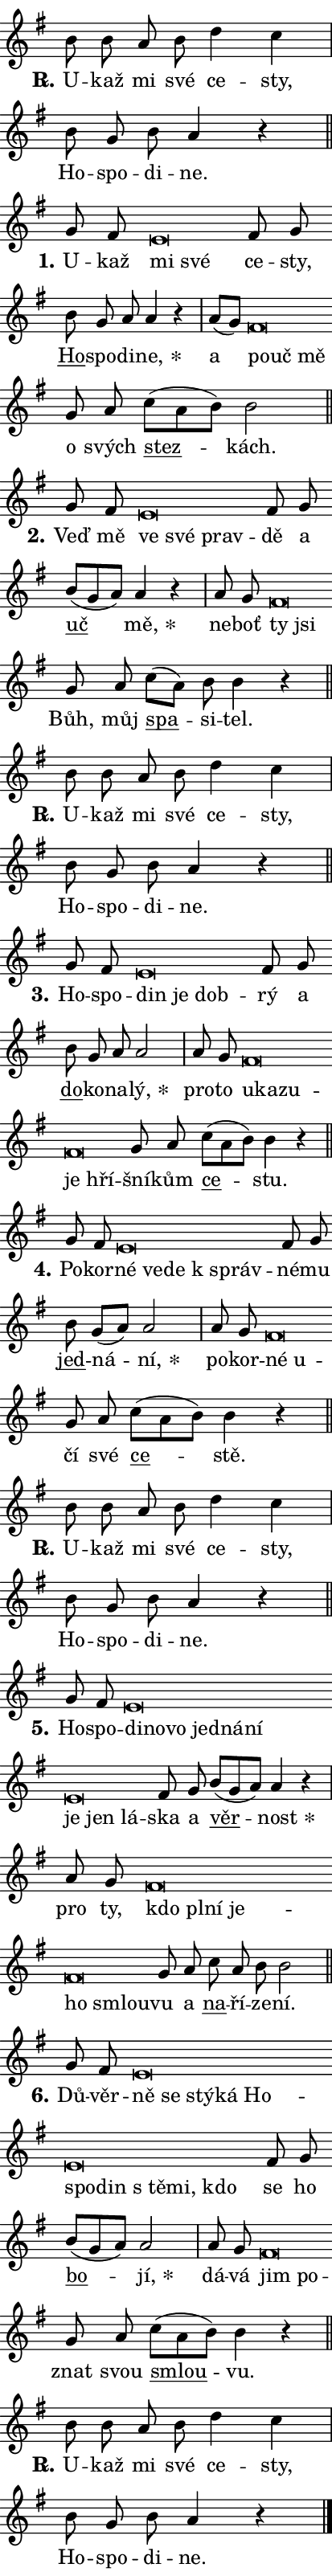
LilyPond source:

\version "2.24.0"
\header { tagline = "" }
\paper {
  indent = 0\cm
  top-margin = 0\cm
  right-margin = 0\cm
  bottom-margin = 0\cm
  left-margin = 0\cm
  paper-width = 7\cm
  page-breaking = #ly:one-page-breaking
  system-system-spacing.basic-distance = #11
  score-system-spacing.basic-distance = #11
  ragged-last = ##f
}


%% Author: Thomas Morley
%% https://lists.gnu.org/archive/html/lilypond-user/2020-05/msg00002.html
#(define (line-position grob)
"Returns position of @var[grob} in current system:
   @code{'start}, if at first time-step
   @code{'end}, if at last time-step
   @code{'middle} otherwise
"
  (let* ((col (ly:item-get-column grob))
         (ln (ly:grob-object col 'left-neighbor))
         (rn (ly:grob-object col 'right-neighbor))
         (col-to-check-left (if (ly:grob? ln) ln col))
         (col-to-check-right (if (ly:grob? rn) rn col))
         (break-dir-left
           (and
             (ly:grob-property col-to-check-left 'non-musical #f)
             (ly:item-break-dir col-to-check-left)))
         (break-dir-right
           (and
             (ly:grob-property col-to-check-right 'non-musical #f)
             (ly:item-break-dir col-to-check-right))))
        (cond ((eqv? 1 break-dir-left) 'start)
              ((eqv? -1 break-dir-right) 'end)
              (else 'middle))))

#(define (tranparent-at-line-position vctor)
  (lambda (grob)
  "Relying on @code{line-position} select the relevant enry from @var{vctor}.
Used to determine transparency,"
    (case (line-position grob)
      ((end) (not (vector-ref vctor 0)))
      ((middle) (not (vector-ref vctor 1)))
      ((start) (not (vector-ref vctor 2))))))

noteHeadBreakVisibility =
#(define-music-function (break-visibility)(vector?)
"Makes @code{NoteHead}s transparent relying on @var{break-visibility}"
#{
  \override NoteHead.transparent =
    #(tranparent-at-line-position break-visibility)
#})

#(define delete-ledgers-for-transparent-note-heads
  (lambda (grob)
    "Reads whether a @code{NoteHead} is transparent.
If so this @code{NoteHead} is removed from @code{'note-heads} from
@var{grob}, which is supposed to be @code{LedgerLineSpanner}.
As a result ledgers are not printed for this @code{NoteHead}"
    (let* ((nhds-array (ly:grob-object grob 'note-heads))
           (nhds-list
             (if (ly:grob-array? nhds-array)
                 (ly:grob-array->list nhds-array)
                 '()))
           ;; Relies on the transparent-property being done before
           ;; Staff.LedgerLineSpanner.after-line-breaking is executed.
           ;; This is fragile ...
           (to-keep
             (remove
               (lambda (nhd)
                 (ly:grob-property nhd 'transparent #f))
               nhds-list)))
      ;; TODO find a better method to iterate over grob-arrays, similiar
      ;; to filter/remove etc for lists
      ;; For now rebuilt from scratch
      (set! (ly:grob-object grob 'note-heads)  '())
      (for-each
        (lambda (nhd)
          (ly:pointer-group-interface::add-grob grob 'note-heads nhd))
        to-keep))))

hideNotes = {
  \noteHeadBreakVisibility #begin-of-line-visible
}
unHideNotes = {
  \noteHeadBreakVisibility #all-visible
}

% work-around for resetting accidentals
% https://lilypond.org/doc/v2.23/Documentation/notation/displaying-rhythms#unmetered-music
cadenzaMeasure = {
  \cadenzaOff
  \partial 1024 s1024
  \cadenzaOn
}

#(define-markup-command (accent layout props text) (markup?)
  "Underline accented syllable"
  (interpret-markup layout props
    #{\markup \override #'(offset . 4.3) \underline { #text }#}))

responsum = \markup \concat {
  "R" \hspace #-1.05 \path #0.1 #'((moveto 0 0.07) (lineto 0.9 0.8)) \hspace #0.05 "."
}

\layout {
    \context {
        \Staff
        \remove "Time_signature_engraver"
        \override LedgerLineSpanner.after-line-breaking = #delete-ledgers-for-transparent-note-heads
    }
    \context {
        \Voice {
            \override NoteHead.output-attributes = #'((class . "notehead"))
            \override Hairpin.height = #0.55
        }
    }
    \context {
        \Lyrics {
            \override StanzaNumber.output-attributes = #'((class . "stanzanumber"))
            \override LyricSpace.minimum-distance = #0.9
            \override LyricText.font-name = #"TeX Gyre Schola"
            \override LyricText.font-size = 1
            \override StanzaNumber.font-name = #"TeX Gyre Schola Bold"
            \override StanzaNumber.font-size = 1
        }
    }
}

% magnetic-lyrics.ily
%
%   written by
%     Jean Abou Samra <jean@abou-samra.fr>
%     Werner Lemberg <wl@gnu.org>
%
%   adapted by
%     Jiri Hon <jiri.hon@gmail.com>
%
% Version 2022-Apr-15

% https://www.mail-archive.com/lilypond-user@gnu.org/msg149350.html

#(define (Left_hyphen_pointer_engraver context)
   "Collect syllable-hyphen-syllable occurrences in lyrics and store
them in properties.  This engraver only looks to the left.  For
example, if the lyrics input is @code{foo -- bar}, it does the
following.

@itemize @bullet
@item
Set the @code{text} property of the @code{LyricHyphen} grob between
@q{foo} and @q{bar} to @code{foo}.

@item
Set the @code{left-hyphen} property of the @code{LyricText} grob with
text @q{foo} to the @code{LyricHyphen} grob between @q{foo} and
@q{bar}.
@end itemize

Use this auxiliary engraver in combination with the
@code{lyric-@/text::@/apply-@/magnetic-@/offset!} hook."
   (let ((hyphen #f)
         (text #f))
     (make-engraver
      (acknowledgers
       ((lyric-syllable-interface engraver grob source-engraver)
        (set! text grob)))
      (end-acknowledgers
       ((lyric-hyphen-interface engraver grob source-engraver)
        ;(when (not (grob::has-interface grob 'lyric-space-interface))
          (set! hyphen grob)));)
      ((stop-translation-timestep engraver)
       (when (and text hyphen)
         (ly:grob-set-object! text 'left-hyphen hyphen))
       (set! text #f)
       (set! hyphen #f)))))

#(define (lyric-text::apply-magnetic-offset! grob)
   "If the space between two syllables is less than the value in
property @code{LyricText@/.details@/.squash-threshold}, move the right
syllable to the left so that it gets concatenated with the left
syllable.

Use this function as a hook for
@code{LyricText@/.after-@/line-@/breaking} if the
@code{Left_@/hyphen_@/pointer_@/engraver} is active."
   (let ((hyphen (ly:grob-object grob 'left-hyphen #f)))
     (when hyphen
       (let ((left-text (ly:spanner-bound hyphen LEFT)))
         (when (grob::has-interface left-text 'lyric-syllable-interface)
           (let* ((common (ly:grob-common-refpoint grob left-text X))
                  (this-x-ext (ly:grob-extent grob common X))
                  (left-x-ext
                   (begin
                     ;; Trigger magnetism for left-text.
                     (ly:grob-property left-text 'after-line-breaking)
                     (ly:grob-extent left-text common X)))
                  ;; `delta` is the gap width between two syllables.
                  (delta (- (interval-start this-x-ext)
                            (interval-end left-x-ext)))
                  (details (ly:grob-property grob 'details))
                  (threshold (assoc-get 'squash-threshold details 0.2)))
             (when (< delta threshold)
               (let* (;; We have to manipulate the input text so that
                      ;; ligatures crossing syllable boundaries are not
                      ;; disabled.  For languages based on the Latin
                      ;; script this is essentially a beautification.
                      ;; However, for non-Western scripts it can be a
                      ;; necessity.
                      (lt (ly:grob-property left-text 'text))
                      (rt (ly:grob-property grob 'text))
                      (is-space (grob::has-interface hyphen 'lyric-space-interface))
                      (space (if is-space " " ""))
                      (space-markup (grob-interpret-markup grob " "))
                      (space-size (interval-length (ly:stencil-extent space-markup X)))
                      (extra-delta (if is-space space-size 0))
                      ;; Append new syllable.
                      (ltrt-space (if (and (string? lt) (string? rt))
                                (string-append lt space rt)
                                (make-concat-markup (list lt space rt))))
                      ;; Right-align `ltrt` to the right side.
                      (ltrt-space-markup (grob-interpret-markup
                               grob
                               (make-translate-markup
                                (cons (interval-length this-x-ext) 0)
                                (make-right-align-markup ltrt-space)))))
                 (begin
                   ;; Don't print `left-text`.
                   (ly:grob-set-property! left-text 'stencil #f)
                   ;; Set text and stencil (which holds all collected
                   ;; syllables so far) and shift it to the left.
                   (ly:grob-set-property! grob 'text ltrt-space)
                   (ly:grob-set-property! grob 'stencil ltrt-space-markup)
                   (ly:grob-translate-axis! grob (- (- delta extra-delta)) X))))))))))


#(define (lyric-hyphen::displace-bounds-first grob)
   ;; Make very sure this callback isn't triggered too early.
   (let ((left (ly:spanner-bound grob LEFT))
         (right (ly:spanner-bound grob RIGHT)))
     (ly:grob-property left 'after-line-breaking)
     (ly:grob-property right 'after-line-breaking)
     (ly:lyric-hyphen::print grob)))

squashThreshold = #0.4

\layout {
  \context {
    \Lyrics
    \consists #Left_hyphen_pointer_engraver
    \override LyricText.after-line-breaking =
      #lyric-text::apply-magnetic-offset!
    \override LyricHyphen.stencil = #lyric-hyphen::displace-bounds-first
    \override LyricText.details.squash-threshold = \squashThreshold
    \override LyricHyphen.minimum-distance = 0
    \override LyricHyphen.minimum-length = \squashThreshold
  }
}

squash = \override LyricText.details.squash-threshold = 9999
unSquash = \override LyricText.details.squash-threshold = \squashThreshold

left = \override LyricText.self-alignment-X = #LEFT
unLeft = \revert LyricText.self-alignment-X

starOffset = #(lambda (grob) 
                (let ((x_offset (ly:self-alignment-interface::aligned-on-x-parent grob)))
                  (if (= x_offset 0) 0 (+ x_offset 1.2))))

star = #(define-music-function (syllable)(string?)
"Append star separator at the end of a syllable"
#{
  \once \override LyricText.X-offset = #starOffset
  \lyricmode { \markup {
    #syllable
    \override #'((font-name . "TeX Gyre Schola Bold")) \hspace #0.2 \lower #0.65 \larger "*"
  } }
#})

starAccent = #(define-music-function (syllable)(string?)
"Append star separator at the end of a syllable and make accent"
#{
  \once \override LyricText.X-offset = #starOffset
  \lyricmode { \markup {
    \accent #syllable
    \override #'((font-name . "TeX Gyre Schola Bold")) \hspace #0.2 \lower #0.65 \larger "*"
  } }
#})

breath = #(define-music-function (syllable)(string?)
"Append breathing indicator at the end of a syllable"
#{
  \lyricmode { \markup { #syllable "+" } }
#})

optionalBreath = #(define-music-function (syllable)(string?)
"Append optional breathing indicator at the end of a syllable"
#{
  \lyricmode { \markup { #syllable "(+)" } }
#})


\score {
    <<
        \new Voice = "melody" { \cadenzaOn \key g \major \relative { b'8 b a b d4 c \cadenzaMeasure \bar "|" b8 g b a4 r \cadenzaMeasure \bar "||" \break } }
        \new Lyrics \lyricsto "melody" { \lyricmode { \set stanza = \responsum
U -- kaž mi své ce -- sty, Ho -- spo -- di -- ne. } }
    >>
    \layout {}
}

\score {
    <<
        \new Voice = "melody" { \cadenzaOn \key g \major \relative { g'8 fis e\breve*1/16 \hideNotes \breve*1/16 \bar "" \unHideNotes fis8 g \bar "" b g a a4 r \cadenzaMeasure \bar "|" a8[( g)] fis\breve*1/16 \hideNotes \breve*1/16 \breve*1/16 \bar "" \unHideNotes g8 a \bar "" c[( a b)] b2 \cadenzaMeasure \bar "||" \break } }
        \new Lyrics \lyricsto "melody" { \lyricmode { \set stanza = "1."
U -- kaž \left mi \squash své \unLeft \unSquash ce -- sty, \markup \accent Ho -- spo -- di -- \star ne, a \left po -- \squash uč mě \unLeft \unSquash o svých \markup \accent stez -- kách. } }
    >>
    \layout {}
}

\score {
    <<
        \new Voice = "melody" { \cadenzaOn \key g \major \relative { g'8 fis e\breve*1/16 \hideNotes \breve*1/16 \breve*1/16 \bar "" \unHideNotes fis8 g \bar "" b[( g a)] a4 r \cadenzaMeasure \bar "|" a8 g fis\breve*1/16 \hideNotes \breve*1/16 \bar "" \unHideNotes g8 a \bar "" c[( a)] b b4 r \cadenzaMeasure \bar "||" \break } }
        \new Lyrics \lyricsto "melody" { \lyricmode { \set stanza = "2."
Veď mě \left ve \squash své prav -- \unLeft \unSquash dě a \markup \accent uč \star mě, ne -- boť \left ty \squash jsi \unLeft \unSquash Bůh, můj \markup \accent spa -- si -- tel. } }
    >>
    \layout {}
}

\score {
    <<
        \new Voice = "melody" { \cadenzaOn \key g \major \relative { b'8 b a b d4 c \cadenzaMeasure \bar "|" b8 g b a4 r \cadenzaMeasure \bar "||" \break } }
        \new Lyrics \lyricsto "melody" { \lyricmode { \set stanza = \responsum
U -- kaž mi své ce -- sty, Ho -- spo -- di -- ne. } }
    >>
    \layout {}
}

\score {
    <<
        \new Voice = "melody" { \cadenzaOn \key g \major \relative { g'8 fis e\breve*1/16 \hideNotes \breve*1/16 \breve*1/16 \bar "" \unHideNotes fis8 g \bar "" b g a a2 \cadenzaMeasure \bar "|" a8 g fis\breve*1/16 \hideNotes \breve*1/16 \bar "" \breve*1/16 \bar "" \breve*1/16 \breve*1/16 \bar "" \unHideNotes g8 a \bar "" c[( a b)] b4 r \cadenzaMeasure \bar "||" \break } }
        \new Lyrics \lyricsto "melody" { \lyricmode { \set stanza = "3."
Ho -- spo -- \left din \squash je dob -- \unLeft \unSquash rý a \markup \accent do -- ko -- na -- \star lý, pro -- to \left u -- \squash ka -- zu -- je hří -- \unLeft \unSquash šní -- kům \markup \accent ce -- stu. } }
    >>
    \layout {}
}

\score {
    <<
        \new Voice = "melody" { \cadenzaOn \key g \major \relative { g'8 fis e\breve*1/16 \hideNotes \breve*1/16 \bar "" \breve*1/16 \breve*1/16 \bar "" \unHideNotes fis8 g \bar "" b g[( a)] a2 \cadenzaMeasure \bar "|" a8 g fis\breve*1/16 \hideNotes \breve*1/16 \bar "" \unHideNotes g8 a \bar "" c[( a b)] b4 r \cadenzaMeasure \bar "||" \break } }
        \new Lyrics \lyricsto "melody" { \lyricmode { \set stanza = "4."
Po -- kor -- \left né \squash ve -- de "k správ" -- \unLeft \unSquash né -- mu \markup \accent jed -- ná -- \star ní, po -- kor -- \left né \squash u -- \unLeft \unSquash čí své \markup \accent ce -- stě. } }
    >>
    \layout {}
}

\score {
    <<
        \new Voice = "melody" { \cadenzaOn \key g \major \relative { b'8 b a b d4 c \cadenzaMeasure \bar "|" b8 g b a4 r \cadenzaMeasure \bar "||" \break } }
        \new Lyrics \lyricsto "melody" { \lyricmode { \set stanza = \responsum
U -- kaž mi své ce -- sty, Ho -- spo -- di -- ne. } }
    >>
    \layout {}
}

\score {
    <<
        \new Voice = "melody" { \cadenzaOn \key g \major \relative { g'8 fis e\breve*1/16 \hideNotes \breve*1/16 \bar "" \breve*1/16 \bar "" \breve*1/16 \bar "" \breve*1/16 \bar "" \breve*1/16 \bar "" \breve*1/16 \bar "" \breve*1/16 \breve*1/16 \bar "" \unHideNotes fis8 g \bar "" b[( g a)] a4 r \cadenzaMeasure \bar "|" a8 g fis\breve*1/16 \hideNotes \breve*1/16 \bar "" \breve*1/16 \bar "" \breve*1/16 \bar "" \breve*1/16 \breve*1/16 \bar "" \unHideNotes g8 a \bar "" c a b b2 \cadenzaMeasure \bar "||" \break } }
        \new Lyrics \lyricsto "melody" { \lyricmode { \set stanza = "5."
Ho -- spo -- \left di -- \squash no -- vo jed -- ná -- ní je jen lá -- \unLeft \unSquash ska a \markup \accent věr -- \star nost pro ty, \left kdo \squash pl -- ní je -- ho smlou -- \unLeft \unSquash vu a \markup \accent na -- ří -- ze -- ní. } }
    >>
    \layout {}
}

\score {
    <<
        \new Voice = "melody" { \cadenzaOn \key g \major \relative { g'8 fis e\breve*1/16 \hideNotes \breve*1/16 \bar "" \breve*1/16 \bar "" \breve*1/16 \bar "" \breve*1/16 \bar "" \breve*1/16 \bar "" \breve*1/16 \bar "" \breve*1/16 \bar "" \breve*1/16 \breve*1/16 \bar "" \unHideNotes fis8 g \bar "" b[( g a)] a2 \cadenzaMeasure \bar "|" a8 g fis\breve*1/16 \hideNotes \breve*1/16 \bar "" \unHideNotes g8 a \bar "" c[( a b)] b4 r \cadenzaMeasure \bar "||" \break } }
        \new Lyrics \lyricsto "melody" { \lyricmode { \set stanza = "6."
Dů -- věr -- \left ně \squash se stý -- ká Ho -- spo -- din "s tě" -- mi, kdo \unLeft \unSquash se ho \markup \accent bo -- \star jí, dá -- vá \left jim \squash po -- \unLeft \unSquash znat svou \markup \accent smlou -- vu. } }
    >>
    \layout {}
}

\score {
    <<
        \new Voice = "melody" { \cadenzaOn \key g \major \relative { b'8 b a b d4 c \cadenzaMeasure \bar "|" b8 g b a4 r \cadenzaMeasure \bar "||" \break } \bar "|." }
        \new Lyrics \lyricsto "melody" { \lyricmode { \set stanza = \responsum
U -- kaž mi své ce -- sty, Ho -- spo -- di -- ne. } }
    >>
    \layout {}
}
